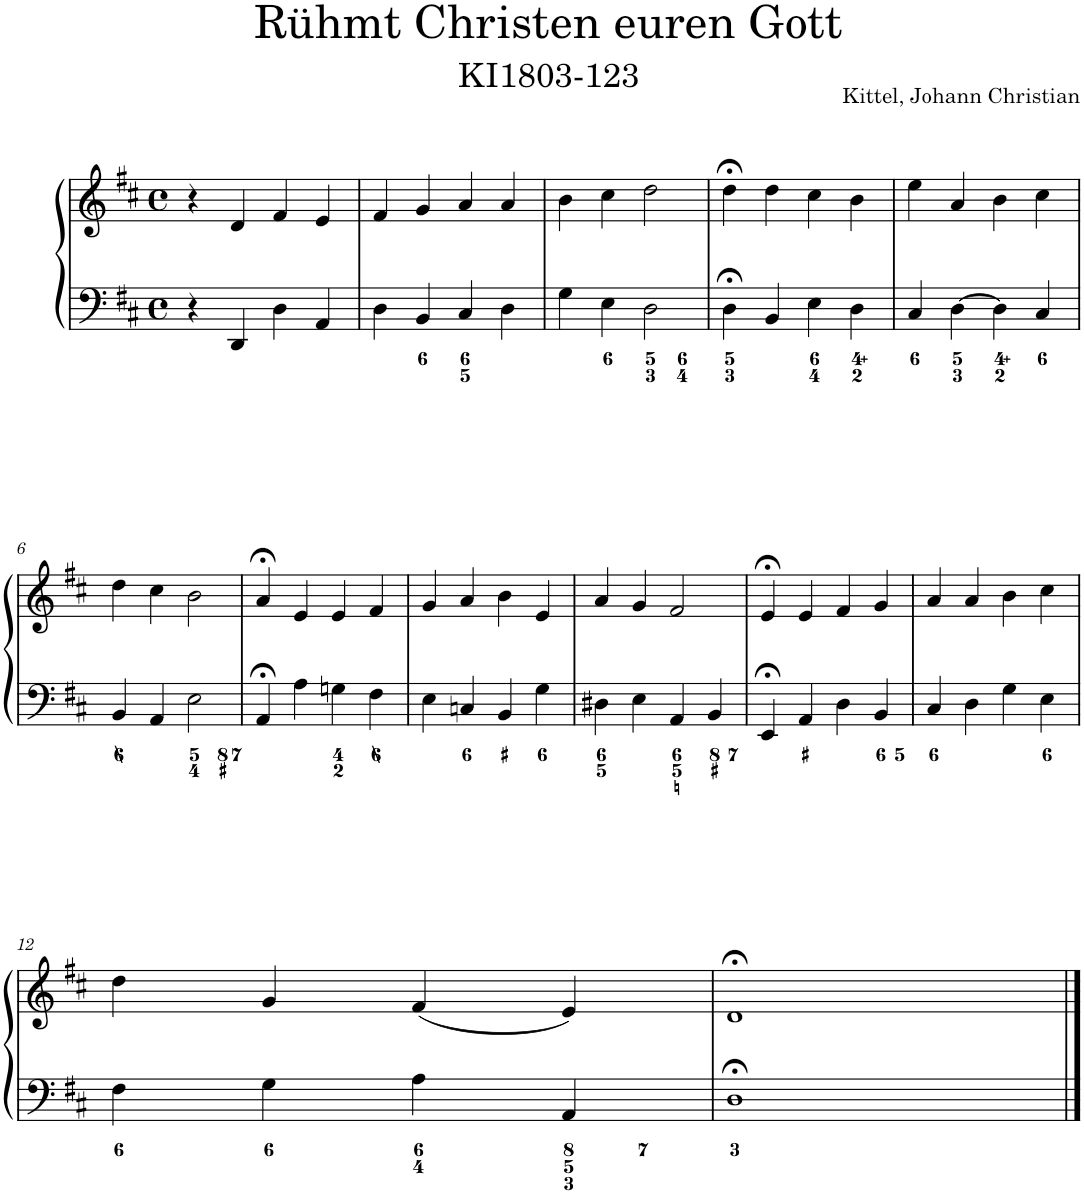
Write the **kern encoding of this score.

**kern	**kern
*part1	*part1
*staff2	*staff1
*I"Piano	*
*I'Pno.	*
*clefF4	*clefG2
*k[f#c#]	*k[f#c#]
*M4/4	*M4/4
*met(c)	*met(c)
=1	=1
4r	4r
4DD/	4d/
4D\	4f#/
4AA/	4e/
=2	=2
4D\	4f#/
4BB/	4g/
4C#/	4a/
4D\	4a/
=3	=3
4G\	4b\
4E\	4cc#\
2D\	2dd\
=4	=4
4D;<\	4dd;<\
4BB/	4dd\
4E\	4cc#\
4D\	4b\
=5	=5
4C#/	4ee\
[4D\	4a/
4D\]	4b\
4C#/	4cc#\
!!LO:LB:g=z
=6	=6
4BB/	4dd\
4AA/	4cc#\
2E\	2b\
=7	=7
4AA;</	4a;</
4A\	4e/
4Gn\	4e/
4F#\	4f#/
=8	=8
4E\	4g/
4Cn/	4a/
4BB/	4b\
4G\	4e/
=9	=9
4D#X\	4a/
4E\	4g/
4AA/	2f#/
4BB/	.
=10	=10
4EE;</	4e;</
4AA/	4e/
4D\	4f#/
4BB/	4g/
=11	=11
4C#/	4a/
4D\	4a/
4G\	4b\
4E\	4cc#\
!!LO:LB:g=z
=12	=12
4F#\	4dd\
4G\	4g/
4A\	(4f#/
4AA/	4e/)
=13	=13
1D;<	1d;<
==	==
*-	*-
